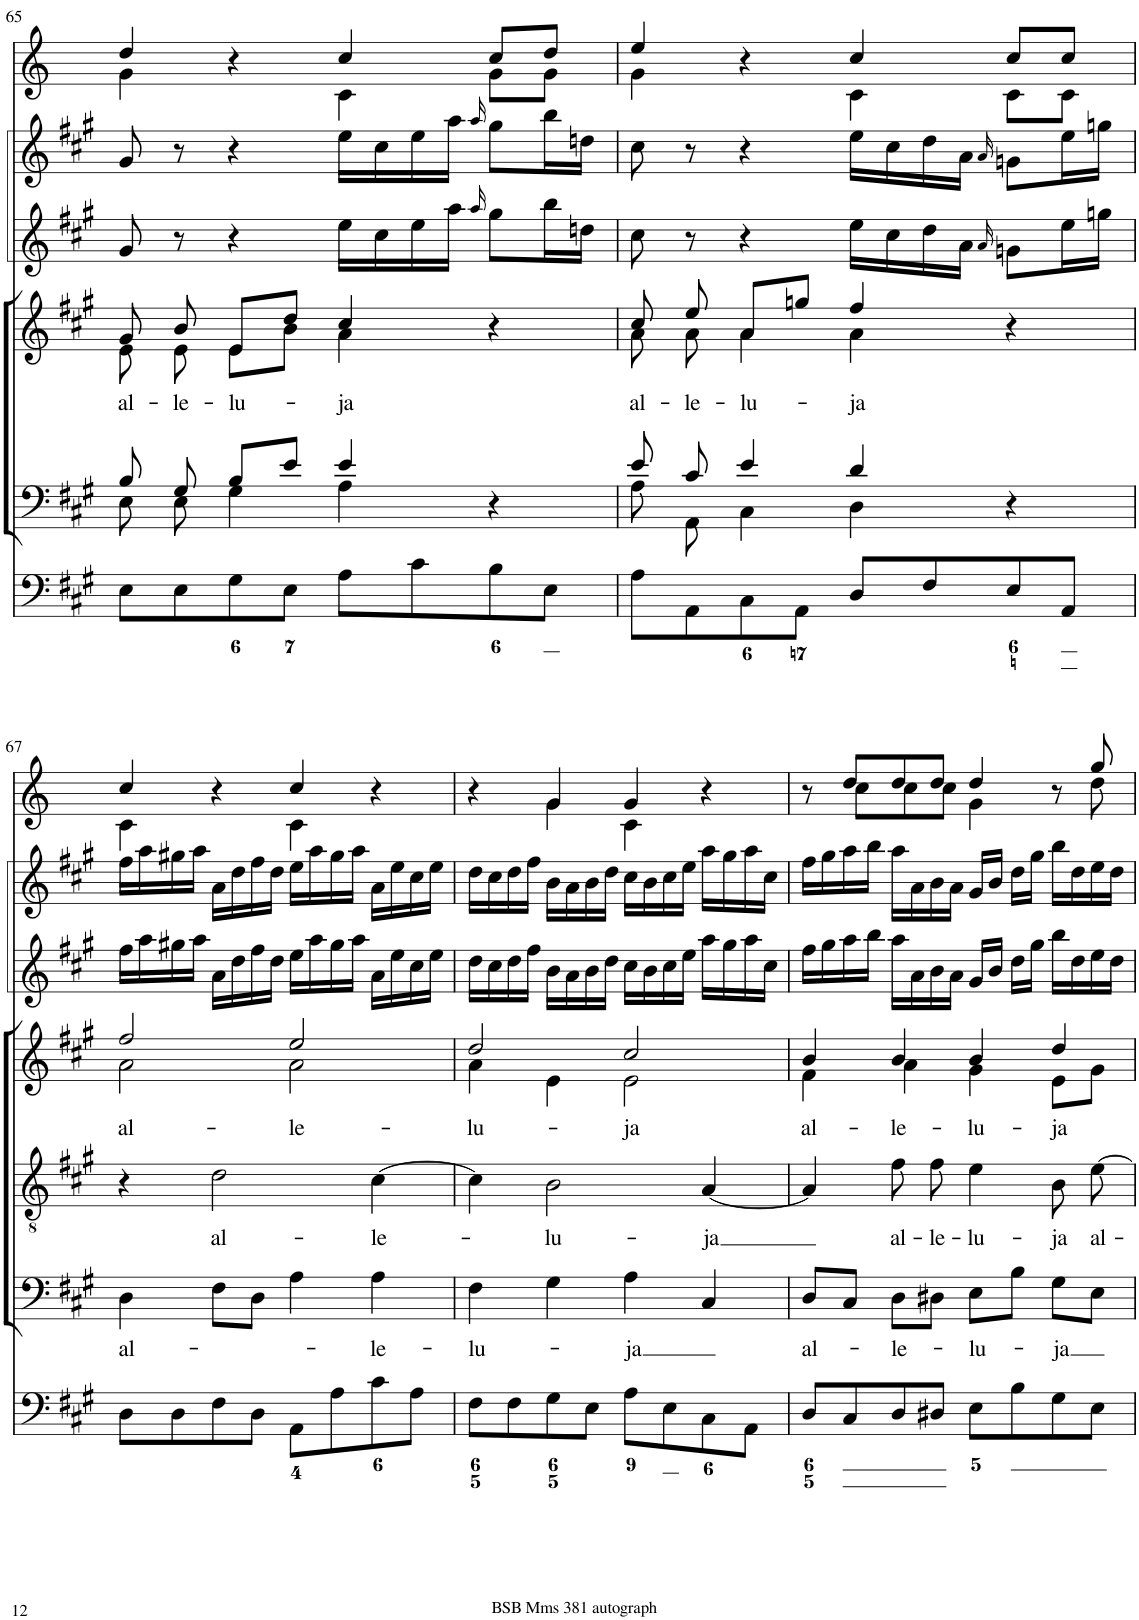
**kern	**kern	**text	**kern	**text	**kern	**text	**kern	**kern	**kern
*part7	*part6	*part6	*part5	*part5	*part4	*part4	*part3	*part2	*part1
*staff7	*staff6	*staff6	*staff5	*staff5	*staff4	*staff4	*staff3	*staff2	*staff1
*I"Organ	*I"Voice	*	*I"Tenor	*	*I"Voice	*	*I"Violin	*I"Violini	*I"Corni in A
*	*	*	*	*	*	*	*I'Vln	*I'Vln	*
!!LO:PB:g=z
*clefF4	*clefF4	*	*clefGv2	*	*clefG2	*	*clefG2	*clefG2	*clefG2
*	*	*	*	*	*	*	*	*	*Trd2c3
*k[f#c#g#]	*k[f#c#g#]	*	*k[f#c#g#]	*	*k[f#c#g#]	*	*k[f#c#g#]	*k[f#c#g#]	*k[]
*M4/4	*M4/4	*	*M4/4	*	*M4/4	*	*M4/4	*M4/4	*M4/4
*met(c)	*met(c)	*	*met(c)	*	*met(c)	*	*met(c)	*met(c)	*met(c)
=65	=65	=65	=65	=65	=65	=65	=65	=65	=65
*	*^	*	*	*	*	*	*	*	*
!	!	!	!	!	!	!	!LO:LY:b	!	!	!
*	*	*	*	*	*	*^	*	*	*	*^
8E\L	8B/	8E\	.	1r	.	8g#/	8e\	al-	8g#/	8g#/	4dd/	4g\
!	!	!	!	!	!	!	!	!LO:LY:b	!	!	!	!
8E\	8G#/	8E\	.	.	.	8b/	8e\	-le-	8r	8r	.	.
!	!	!	!	!	!	!	!	!LO:LY:b	!	!	!	!
8G#\	8B/L	4G#\	.	.	.	8e/L	8e\L	-lu-	4r	4r	4r	4ryy
8E\J	8e/J	.	.	.	.	8dd/J	8b\J	.	.	.	.	.
!	!	!	!	!	!	!	!	!LO:LY:b	!	!	!	!
8A\L	4e/	4A\	.	.	.	4cc#/	4a\	-ja	16ee\LL	16ee\LL	4cc/	4c\
.	.	.	.	.	.	.	.	.	16cc#\	16cc#\	.	.
8c#\	.	.	.	.	.	.	.	.	16ee\	16ee\	.	.
.	.	.	.	.	.	.	.	.	16aa\JJ	16aa\JJ	.	.
.	.	.	.	.	.	.	.	.	16qaa/	16qaa/	.	.
8B\	4r	4ryy	.	.	.	4r	4ryy	.	8gg#\L	8gg#\L	8cc/L	8g\L
8E\J	.	.	.	.	.	.	.	.	16bb\L	16bb\L	8dd/J	8g\J
.	.	.	.	.	.	.	.	.	16ddn\JJ	16ddn\JJ	.	.
=66	=66	=66	=66	=66	=66	=66	=66	=66	=66	=66	=66	=66
!	!	!	!	!	!	!	!	!LO:LY:b	!	!	!	!
8A\L	8e/	8A\	.	1r	.	8cc#/	8a\	al-	8cc#\	8cc#\	4ee/	4g\
!	!	!	!	!	!	!	!	!LO:LY:b	!	!	!	!
8AA\	8c#/	8AA\	.	.	.	8ee/	8a\	-le-	8r	8r	.	.
!	!	!	!	!	!	!	!	!LO:LY:b	!	!	!	!
8C#\	4e/	4C#\	.	.	.	8a/L	4a\	-lu-	4r	4r	4r	4ryy
8AA\J	.	.	.	.	.	8ggn/J	.	.	.	.	.	.
!	!	!	!	!	!	!	!	!LO:LY:b	!	!	!	!
8D/L	4d/	4D\	.	.	.	4ff#/	4a\	-ja	16ee\LL	16ee\LL	4cc/	4c\
.	.	.	.	.	.	.	.	.	16cc#\	16cc#\	.	.
8F#/	.	.	.	.	.	.	.	.	16dd\	16dd\	.	.
.	.	.	.	.	.	.	.	.	16a\JJ	16a\JJ	.	.
.	.	.	.	.	.	.	.	.	16qa/	16qa/	.	.
8E/	4r	4ryy	.	.	.	4r	4ryy	.	8gn\L	8gn\L	8cc/L	8c\L
8AA/J	.	.	.	.	.	.	.	.	16ee\L	16ee\L	8cc/J	8c\J
.	.	.	.	.	.	.	.	.	16ggn\JJ	16ggn\JJ	.	.
*	*v	*v	*	*	*	*	*	*	*	*	*	*
!!LO:LB:g=z	!!
=67	=67	=67	=67	=67	=67	=67	=67	=67	=67	=67	=67
!	!	!LO:LY:b	!	!	!	!	!LO:LY:b	!	!	!	!
8D\L	4D\	al-	4r	.	2ff#/	2a\	al-	16ff#\LL	16ff#\LL	4cc/	4c\
.	.	.	.	.	.	.	.	16aa\	16aa\	.	.
8D\	.	.	.	.	.	.	.	16gg#X\	16gg#X\	.	.
.	.	.	.	.	.	.	.	16aa\JJ	16aa\JJ	.	.
!	!	!	!	!LO:LY:b	!	!	!	!	!	!	!
8F#\	8F#\L	.	2d\	al-	.	.	.	16a\LL	16a\LL	4r	4ryy
.	.	.	.	.	.	.	.	16dd\	16dd\	.	.
8D\J	8D\J	.	.	.	.	.	.	16ff#\	16ff#\	.	.
.	.	.	.	.	.	.	.	16dd\JJ	16dd\JJ	.	.
!	!	!	!	!	!	!	!LO:LY:b	!	!	!	!
8AA\L	4A\	.	.	.	2ee/	2a\	-le-	16ee\LL	16ee\LL	4cc/	4c\
.	.	.	.	.	.	.	.	16aa\	16aa\	.	.
8A\	.	.	.	.	.	.	.	16gg#\	16gg#\	.	.
.	.	.	.	.	.	.	.	16aa\JJ	16aa\JJ	.	.
!	!	!LO:LY:b	!	!LO:LY:b	!	!	!	!	!	!	!
8c#\	4A\	-le-	[4c#\	-le-	.	.	.	16a\LL	16a\LL	4r	4ryy
.	.	.	.	.	.	.	.	16ee\	16ee\	.	.
8A\J	.	.	.	.	.	.	.	16cc#\	16cc#\	.	.
.	.	.	.	.	.	.	.	16ee\JJ	16ee\JJ	.	.
=68	=68	=68	=68	=68	=68	=68	=68	=68	=68	=68	=68
!	!	!LO:LY:b	!	!	!	!	!LO:LY:b	!	!	!	!
8F#\L	4F#\	-lu-	4c#\]	.	2dd/	4a\	-lu-	16dd\LL	16dd\LL	4r	4ryy
.	.	.	.	.	.	.	.	16cc#\	16cc#\	.	.
8F#\	.	.	.	.	.	.	.	16dd\	16dd\	.	.
.	.	.	.	.	.	.	.	16ff#\JJ	16ff#\JJ	.	.
!	!	!	!	!LO:LY:b	!	!	!	!	!	!	!
8G#\	4G#\	.	2B\	-lu-	.	4e\	.	16b\LL	16b\LL	4g/	4g\
.	.	.	.	.	.	.	.	16a\	16a\	.	.
8E\J	.	.	.	.	.	.	.	16b\	16b\	.	.
.	.	.	.	.	.	.	.	16dd\JJ	16dd\JJ	.	.
!	!	!LO:LY:b	!	!	!	!	!LO:LY:b	!	!	!	!
8A\L	4A\	-ja	.	.	2cc#/	2e\	-ja	16cc#\LL	16cc#\LL	4g/	4c\
.	.	.	.	.	.	.	.	16b\	16b\	.	.
8E\	.	.	.	.	.	.	.	16cc#\	16cc#\	.	.
.	.	.	.	.	.	.	.	16ee\JJ	16ee\JJ	.	.
!	!	!	!	!LO:LY:b	!	!	!	!	!	!	!
8C#\	4C#/	.	[4A/	-ja	.	.	.	16aa\LL	16aa\LL	4r	4ryy
.	.	.	.	.	.	.	.	16gg#\	16gg#\	.	.
8AA\J	.	.	.	.	.	.	.	16aa\	16aa\	.	.
.	.	.	.	.	.	.	.	16cc#\JJ	16cc#\JJ	.	.
=69	=69	=69	=69	=69	=69	=69	=69	=69	=69	=69	=69
!	!	!LO:LY:b	!	!	!	!	!LO:LY:b	!	!	!	!
8D/L	8D/L	al-	4A/]	.	4b/	4f#\	al-	16ff#\LL	16ff#\LL	8r	8ryy
.	.	.	.	.	.	.	.	16gg#\	16gg#\	.	.
8C#/	8C#/J	.	.	.	.	.	.	16aa\	16aa\	8dd/L	8cc\L
.	.	.	.	.	.	.	.	16bb\JJ	16bb\JJ	.	.
!	!	!LO:LY:b	!	!LO:LY:b	!	!	!LO:LY:b	!	!	!	!
8D/	8D\L	-le-	8f#\L	al-	4b/	4a\	-le-	16aa\LL	16aa\LL	8dd/	8cc\
.	.	.	.	.	.	.	.	16a\	16a\	.	.
!	!	!	!	!LO:LY:b	!	!	!	!	!	!	!
8D#X/J	8D#X\J	.	8f#\J	-le-	.	.	.	16b\	16b\	8dd/J	8cc\J
.	.	.	.	.	.	.	.	16a\JJ	16a\JJ	.	.
!	!	!LO:LY:b	!	!LO:LY:b	!	!	!LO:LY:b	!	!	!	!
8E\L	8E\L	-lu-	4e\	-lu-	4b/	4g#\	-lu-	16g#/LL	16g#/LL	4dd/	4g\
.	.	.	.	.	.	.	.	16b/JJ	16b/JJ	.	.
8B\	8B\J	.	.	.	.	.	.	16dd\LL	16dd\LL	.	.
.	.	.	.	.	.	.	.	16gg#\JJ	16gg#\JJ	.	.
!	!	!LO:LY:b	!	!LO:LY:b	!	!	!LO:LY:b	!	!	!	!
8G#\	8G#\L	-ja	8B\L	-ja	4dd/	8e\L	-ja	16bb\LL	16bb\LL	8r	8ryy
.	.	.	.	.	.	.	.	16dd\	16dd\	.	.
!	!	!	!	!LO:LY:b	!	!	!	!	!	!	!
8E\J	8E\J	.	[8e\J	al-	.	8g#\J	.	16ee\	16ee\	8gg/	8dd\
.	.	.	.	.	.	.	.	16dd\JJ	16dd\JJ	.	.
*	*	*	*	*	*v	*v	*	*	*	*v	*v
=	=	=	=	=	=	=	=	=	=
*-	*-	*-	*-	*-	*-	*-	*-	*-	*-
